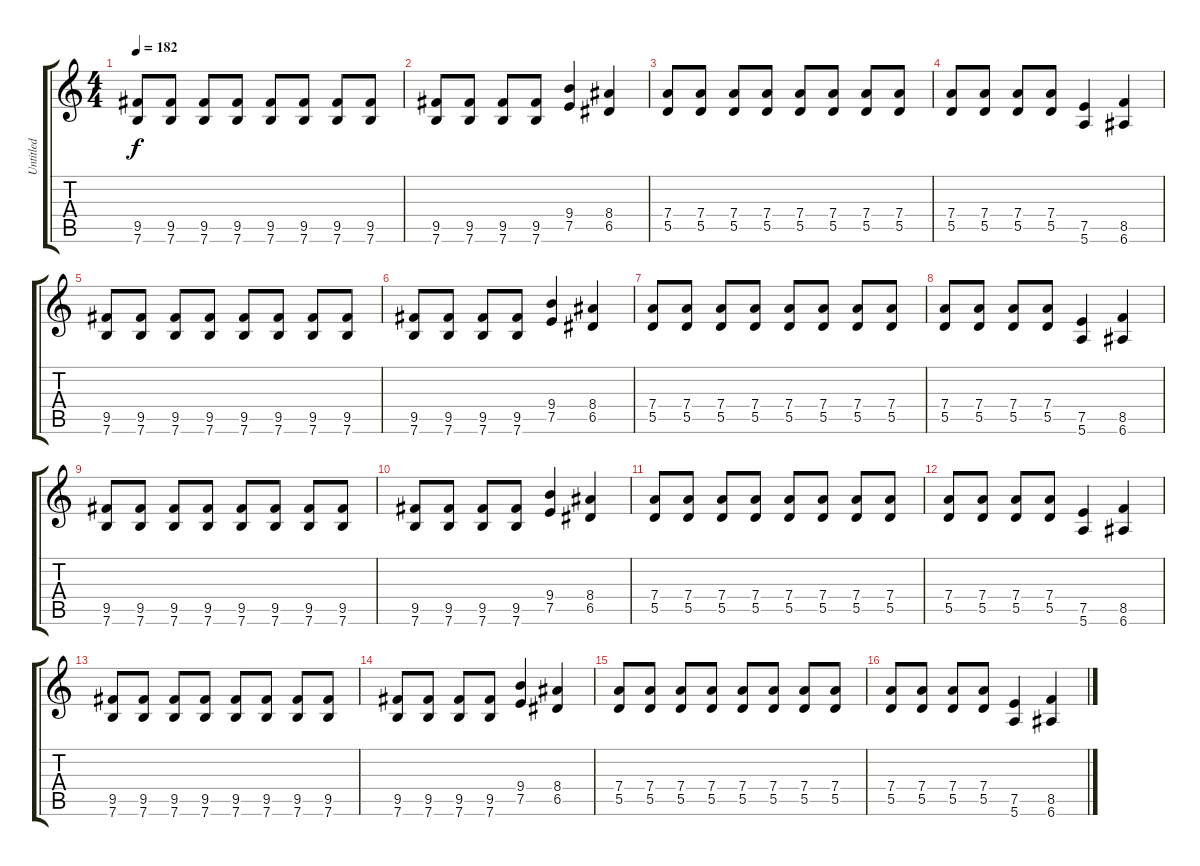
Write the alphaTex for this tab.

\track ("Untitled" "Untitled") {instrument distortionguitar}
\staff {score tabs}
\tuning (E4 B3 G3 D3 A2 E2) {hide}
\ts (4 4)
\tempo 182
\clef g2
\ks c
(9.5 7.6).8{dy f} (9.5 7.6).8 (9.5 7.6).8 (9.5 7.6).8 (9.5 7.6).8 (9.5 7.6).8 (9.5 7.6).8 (9.5 7.6).8 |
(9.5 7.6).8 (9.5 7.6).8 (9.5 7.6).8 (9.5 7.6).8 (9.4 7.5).4 (8.4 6.5).4 |
(7.4 5.5).8 (7.4 5.5).8 (7.4 5.5).8 (7.4 5.5).8 (7.4 5.5).8 (7.4 5.5).8 (7.4 5.5).8 (7.4 5.5).8 |
(7.4 5.5).8 (7.4 5.5).8 (7.4 5.5).8 (7.4 5.5).8 (7.5 5.6).4 (8.5 6.6).4 |
(9.5 7.6).8 (9.5 7.6).8 (9.5 7.6).8 (9.5 7.6).8 (9.5 7.6).8 (9.5 7.6).8 (9.5 7.6).8 (9.5 7.6).8 |
(9.5 7.6).8 (9.5 7.6).8 (9.5 7.6).8 (9.5 7.6).8 (9.4 7.5).4 (8.4 6.5).4 |
(7.4 5.5).8 (7.4 5.5).8 (7.4 5.5).8 (7.4 5.5).8 (7.4 5.5).8 (7.4 5.5).8 (7.4 5.5).8 (7.4 5.5).8 |
(7.4 5.5).8 (7.4 5.5).8 (7.4 5.5).8 (7.4 5.5).8 (7.5 5.6).4 (8.5 6.6).4 |
(9.5 7.6).8 (9.5 7.6).8 (9.5 7.6).8 (9.5 7.6).8 (9.5 7.6).8 (9.5 7.6).8 (9.5 7.6).8 (9.5 7.6).8 |
(9.5 7.6).8 (9.5 7.6).8 (9.5 7.6).8 (9.5 7.6).8 (9.4 7.5).4 (8.4 6.5).4 |
(7.4 5.5).8 (7.4 5.5).8 (7.4 5.5).8 (7.4 5.5).8 (7.4 5.5).8 (7.4 5.5).8 (7.4 5.5).8 (7.4 5.5).8 |
(7.4 5.5).8 (7.4 5.5).8 (7.4 5.5).8 (7.4 5.5).8 (7.5 5.6).4 (8.5 6.6).4 |
(9.5 7.6).8 (9.5 7.6).8 (9.5 7.6).8 (9.5 7.6).8 (9.5 7.6).8 (9.5 7.6).8 (9.5 7.6).8 (9.5 7.6).8 |
(9.5 7.6).8 (9.5 7.6).8 (9.5 7.6).8 (9.5 7.6).8 (9.4 7.5).4 (8.4 6.5).4 |
(7.4 5.5).8 (7.4 5.5).8 (7.4 5.5).8 (7.4 5.5).8 (7.4 5.5).8 (7.4 5.5).8 (7.4 5.5).8 (7.4 5.5).8 |
(7.4 5.5).8 (7.4 5.5).8 (7.4 5.5).8 (7.4 5.5).8 (7.5 5.6).4 (8.5 6.6).4
